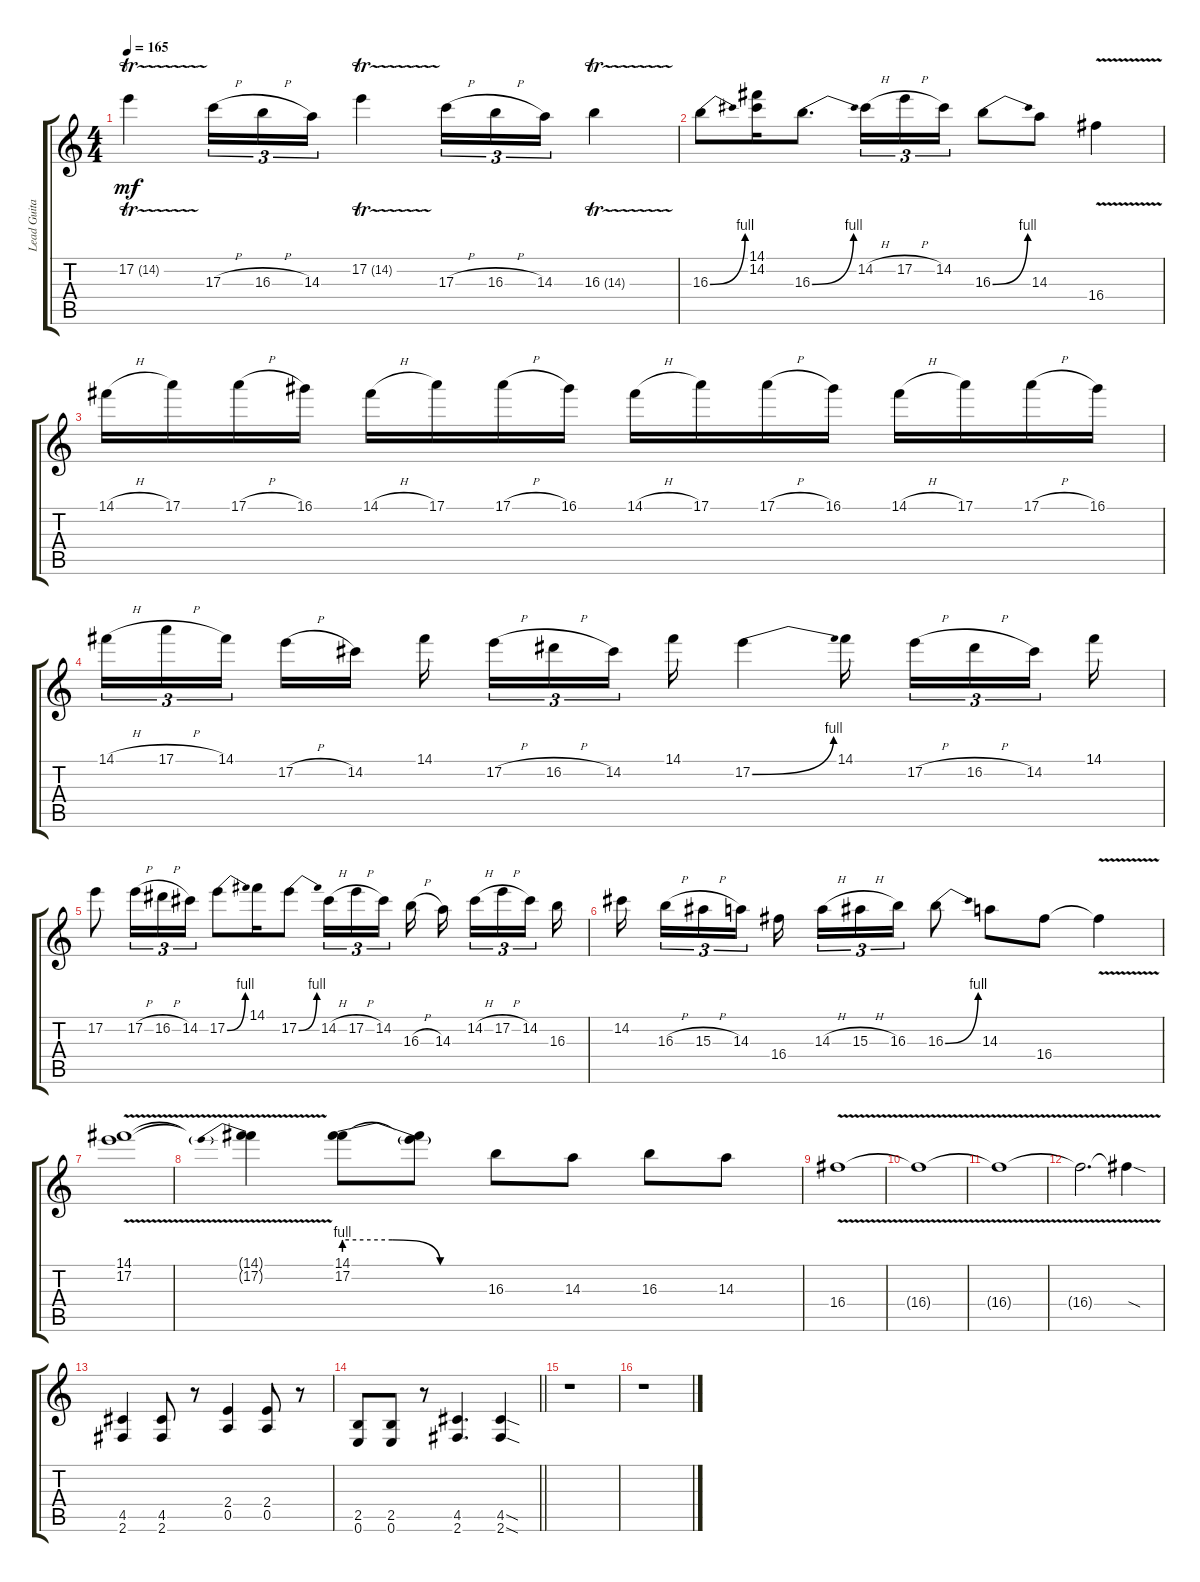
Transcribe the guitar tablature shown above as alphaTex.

\track ("Lead Guitar" "Lead Guita") {instrument overdrivenguitar}
\staff {score tabs}
\tuning (E4 B3 G3 D3 A2 E2) {hide}
\ts (4 4)
\tempo 165
\clef g2
\ks c
17.2{tr (14 32)}.4{dy mf} 17.3{h}.16{tu (3 2)} 16.3{h}.16{tu (3 2)} 14.3.16{tu (3 2)} 17.2{tr (14 32)}.4 17.3{h}.16{tu (3 2)} 16.3{h}.16{tu (3 2)} 14.3.16{tu (3 2)} 16.3{tr (14 32)}.4 |
16.3{be (bend 0 0 60 4)}.8 (14.1 14.2).16 16.3{be (bend 0 0 60 4)}.8{d} 14.2{h}.16{tu (3 2)} 17.2{h}.16{tu (3 2)} 14.2.16{tu (3 2)} 16.3{be (bend 0 0 60 4)}.8 14.3.8 16.4{v}.4 |
14.1{h}.16 17.1.16 17.1{h}.16 16.1.16 14.1{h}.16 17.1.16 17.1{h}.16 16.1.16 14.1{h}.16 17.1.16 17.1{h}.16 16.1.16 14.1{h}.16 17.1.16 17.1{h}.16 16.1.16 |
14.1{h}.16{tu (3 2)} 17.1{h}.16{tu (3 2)} 14.1.16{tu (3 2) beam splitsecondary} 17.2{h}.16 14.2.16 14.1.16{beam splitsecondary} 17.2{h}.16{tu (3 2)} 16.2{h}.16{tu (3 2)} 14.2.16{tu (3 2) beam splitsecondary} 14.1.16 17.2{be (bend 0 0 60 4)}.4 14.1.16{beam splitsecondary} 17.2{h}.16{tu (3 2)} 16.2{h}.16{tu (3 2)} 14.2.16{tu (3 2) beam splitsecondary} 14.1.16 |
17.2.8 17.2{h}.16{tu (3 2)} 16.2{h}.16{tu (3 2)} 14.2.16{tu (3 2)} 17.2{be (bend 0 0 60 4)}.8 14.1.16 17.2{be (bend 0 0 60 4)}.8 14.2{h}.16{tu (3 2)} 17.2{h}.16{tu (3 2)} 14.2.16{tu (3 2) beam splitsecondary} 16.3{h}.16 14.3.16{beam splitsecondary} 14.2{h}.16{tu (3 2)} 17.2{h}.16{tu (3 2)} 14.2.16{tu (3 2) beam splitsecondary} 16.3.16 |
14.2.16{beam splitsecondary} 16.3{h}.16{tu (3 2)} 15.3{h}.16{tu (3 2)} 14.3.16{tu (3 2) beam splitsecondary} 16.4.16 14.3{h}.16{tu (3 2)} 15.3{h}.16{tu (3 2)} 16.3.16{tu (3 2)} 16.3{be (bend 0 0 60 4)}.8 14.3.8 16.4.8 16.4{v t}.4 |
(14.1{v} 17.2{v}).1 |
(14.1{t} 17.2{be (prebend 0 4 60 4) t}).4 (14.1 17.2{be (custom 0 4 20 4 40 0 60 0)}).8 (14.1{t} 17.2{t}).8 16.3.8 14.3.8 16.3.8 14.3.8 |
16.4{v}.1 |
16.4{v t}.1 |
16.4{v t}.1 |
16.4{v t}.2{d} 16.4{sod t}.4 |
(4.5 2.6).4 (4.5 2.6).8 r.8 (2.4 0.5).4 (2.4 0.5).8 r.8 |
\barLineRight lightlight
(2.5 0.6).8 (2.5 0.6).8 r.8 (4.5 2.6).4{d} (4.5{sod} 2.6{sod}).4 |
r.1 |
r.1
